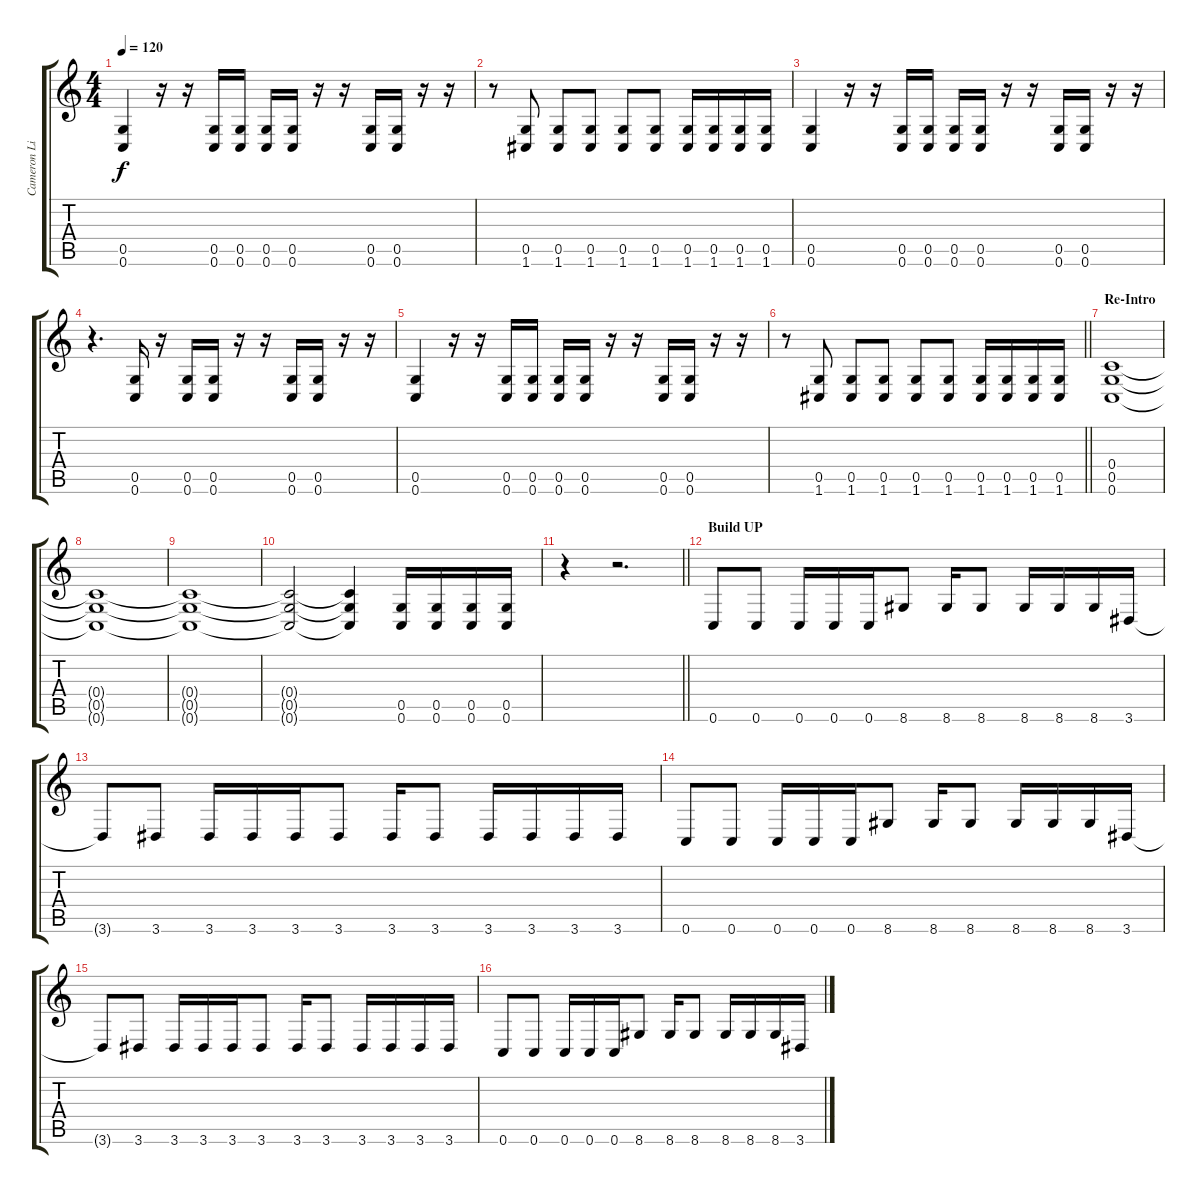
\track ("Cameron Liddell" "Cameron Li") {instrument overdrivenguitar}
\staff {score tabs}
\tuning (D4 A3 F3 C3 G2 C2) {hide}
\ts (4 4)
\tempo 120
\clef g2
\ks c
(0.5 0.6).4{dy f} r.16 r.16 (0.5 0.6).16 (0.5 0.6).16 (0.5 0.6).16 (0.5 0.6).16 r.16 r.16 (0.5 0.6).16 (0.5 0.6).16 r.16 r.16 |
r.8 (0.5 1.6).8 (0.5 1.6).8 (0.5 1.6).8 (0.5 1.6).8 (0.5 1.6).8 (0.5 1.6).16 (0.5 1.6).16 (0.5 1.6).16 (0.5 1.6).16 |
(0.5 0.6).4 r.16 r.16 (0.5 0.6).16 (0.5 0.6).16 (0.5 0.6).16 (0.5 0.6).16 r.16 r.16 (0.5 0.6).16 (0.5 0.6).16 r.16 r.16 |
r.4{d} (0.5 0.6).16 r.16 (0.5 0.6).16 (0.5 0.6).16 r.16 r.16 (0.5 0.6).16 (0.5 0.6).16 r.16 r.16 |
(0.5 0.6).4 r.16 r.16 (0.5 0.6).16 (0.5 0.6).16 (0.5 0.6).16 (0.5 0.6).16 r.16 r.16 (0.5 0.6).16 (0.5 0.6).16 r.16 r.16 |
\barLineRight lightlight
r.8 (0.5 1.6).8 (0.5 1.6).8 (0.5 1.6).8 (0.5 1.6).8 (0.5 1.6).8 (0.5 1.6).16 (0.5 1.6).16 (0.5 1.6).16 (0.5 1.6).16 |
\section ("" "Re-Intro")
(0.4 0.5 0.6).1 |
(0.4{t} 0.5{t} 0.6{t}).1 |
(0.4{t} 0.5{t} 0.6{t}).1 |
(0.4{t} 0.5{t} 0.6{t}).2 (0.4{t} 0.5{t} 0.6{t}).4 (0.5 0.6).16 (0.5 0.6).16 (0.5 0.6).16 (0.5 0.6).16 |
\barLineRight lightlight
r.4 r.2{d} |
\section ("" "Build UP")
0.6.8 0.6.8 0.6.16 0.6.16 0.6.16 8.6.8 8.6.16 8.6.8 8.6.16 8.6.16 8.6.16 3.6.16 |
3.6{t}.8 3.6.8 3.6.16 3.6.16 3.6.16 3.6.8 3.6.16 3.6.8 3.6.16 3.6.16 3.6.16 3.6.16 |
0.6.8 0.6.8 0.6.16 0.6.16 0.6.16 8.6.8 8.6.16 8.6.8 8.6.16 8.6.16 8.6.16 3.6.16 |
3.6{t}.8 3.6.8 3.6.16 3.6.16 3.6.16 3.6.8 3.6.16 3.6.8 3.6.16 3.6.16 3.6.16 3.6.16 |
0.6.8 0.6.8 0.6.16 0.6.16 0.6.16 8.6.8 8.6.16 8.6.8 8.6.16 8.6.16 8.6.16 3.6.16
